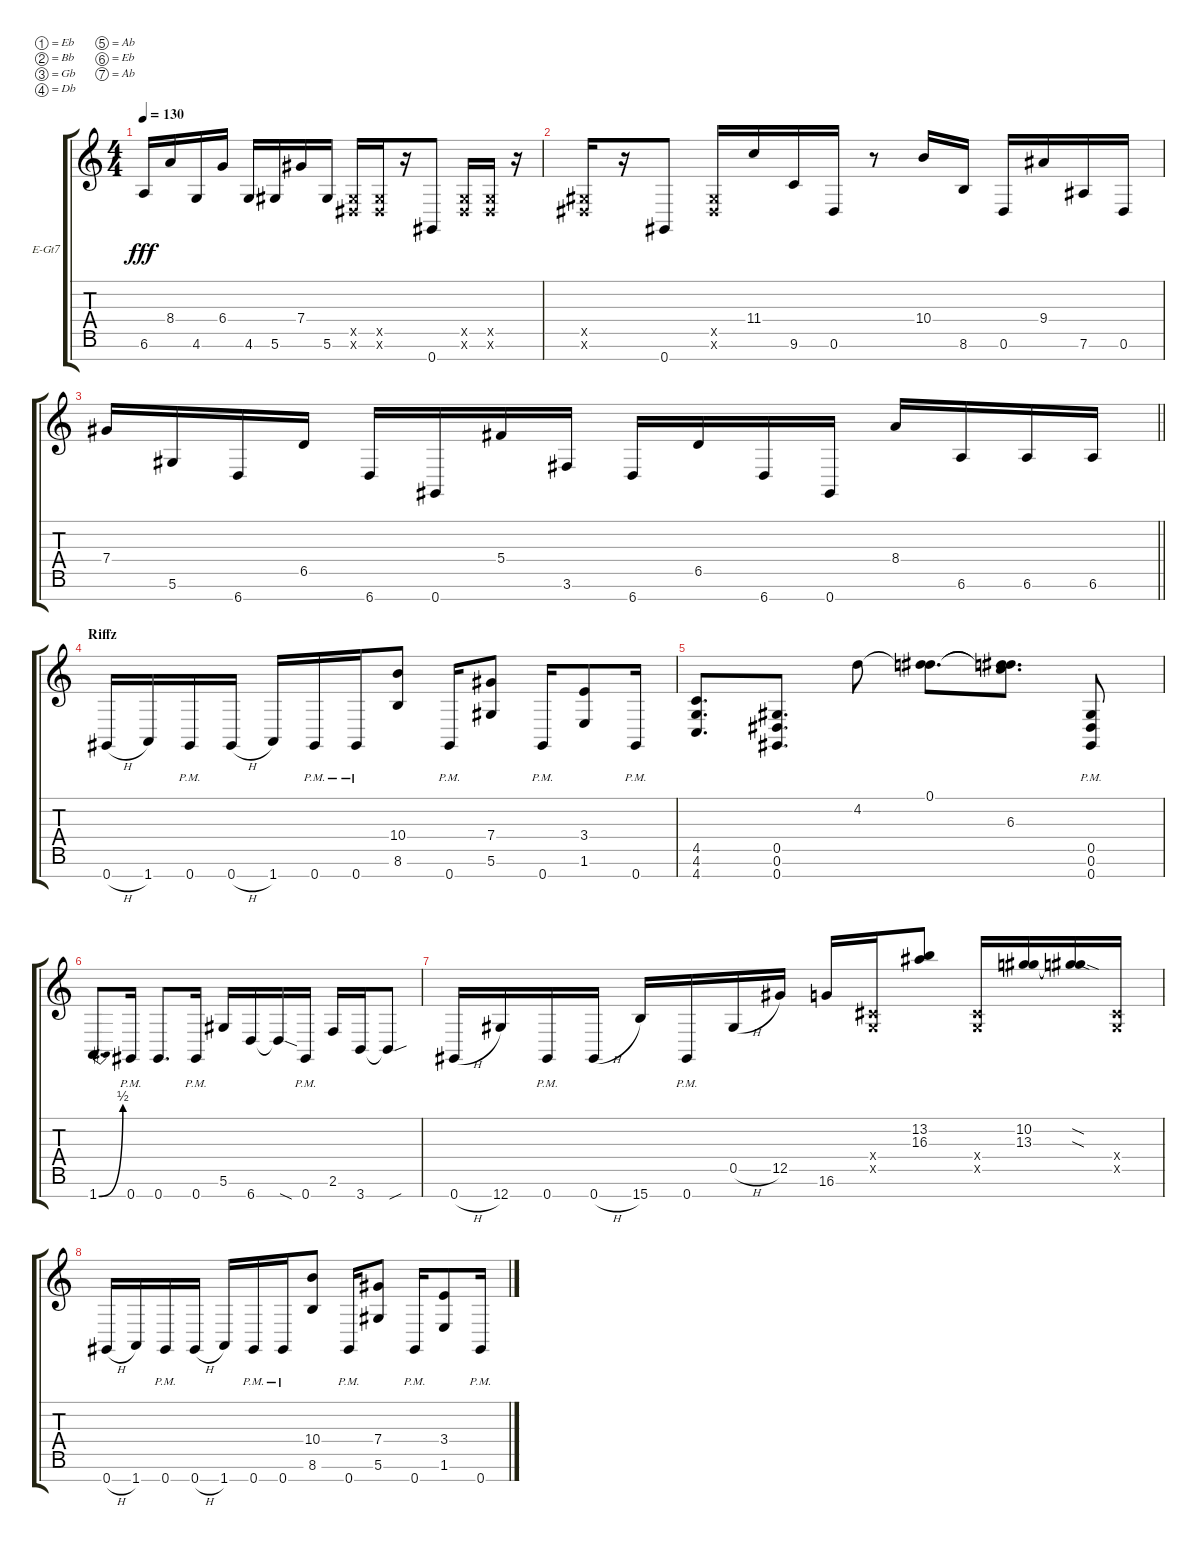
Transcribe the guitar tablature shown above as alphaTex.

\bracketExtendMode groupsimilarinstruments
\firstSystemTrackNameOrientation horizontal
\otherSystemsTrackNameOrientation horizontal
\track ("IF YOU HAVE TABS TO OTHER BULB/MISHA-MANSOOR SONGS NOT YET POSTED...PLEASE POST THEM!!!!" "E-Gt7") {instrument distortionguitar}
\staff {score tabs}
\tuning (Eb4 Bb3 Gb3 Db3 Ab2 Eb2 Ab1)
\ts (4 4)
\tempo 130
\clef g2
\ks c
6.6.16{dy fff} 8.4.16 4.6.16 6.4.16 4.6.16 5.6.16 7.4.16 5.6.16 (0.5{x} 0.6{x}).16 (0.5{x} 0.6{x}).16 r.16 0.7.8 (0.5{x} 0.6{x}).16 (0.5{x} 0.6{x}).16 r.16 |
(0.5{x} 0.6{x}).16 r.16 0.7.8 (0.5{x} 0.6{x}).16 11.4.16 9.6.16 0.6.16 r.8 10.4.16 8.6.16 0.6.16 9.4.16 7.6.16 0.6.16 |
\barLineRight lightlight
7.4.16 5.6.16 6.7.16 6.5.16 6.7.16 0.7.16 5.4.16 3.6.16 6.7.16 6.5.16 6.7.16 0.7.16 8.4.16 6.6.16 6.6.16 6.6.16 |
\section ("" "Riffz")
0.7{h}.16 1.7.16 0.7{pm}.16 0.7{h}.16 1.7.16 0.7{pm}.16 0.7{pm}.16 (10.4 8.6).8 0.7{pm}.16 (7.4 5.6).8 0.7{pm}.16 (3.4 1.6).8 0.7{pm}.16 |
(4.5 4.6 4.7).8{d} (0.5 0.6 0.7).8{d} 4.2.8 (0.1 4.2{t}).8{d} (0.1{t} 4.2{t} 6.3).8{d} (0.5{pm} 0.6{pm} 0.7{pm}).8 |
1.7{be (bend 0 0 60 2)}.8{d} 0.7{pm}.16 0.7.8{d} 0.7{pm}.16 5.6.16 6.7.16 6.7{sod t}.16 0.7{pm}.16 2.6.16 3.7.16 3.7{sou t}.8 |
0.7{h}.16 12.7.16 0.7{pm}.16 0.7{h}.16 15.7.16 0.7{pm}.16 0.5{h}.16 12.5.16 16.6.16 (0.4{x} 0.5{x}).16 (13.2 16.3).8 (0.4{x} 0.5{x}).16 (10.2 13.3).16 (10.2{sod t} 13.3{sod t}).16 (0.4{x} 0.5{x}).16 |
0.7{h}.16 1.7.16 0.7{pm}.16 0.7{h}.16 1.7.16 0.7{pm}.16 0.7{pm}.16 (10.4 8.6).8 0.7{pm}.16 (7.4 5.6).8 0.7{pm}.16 (3.4 1.6).8 0.7{pm}.16
